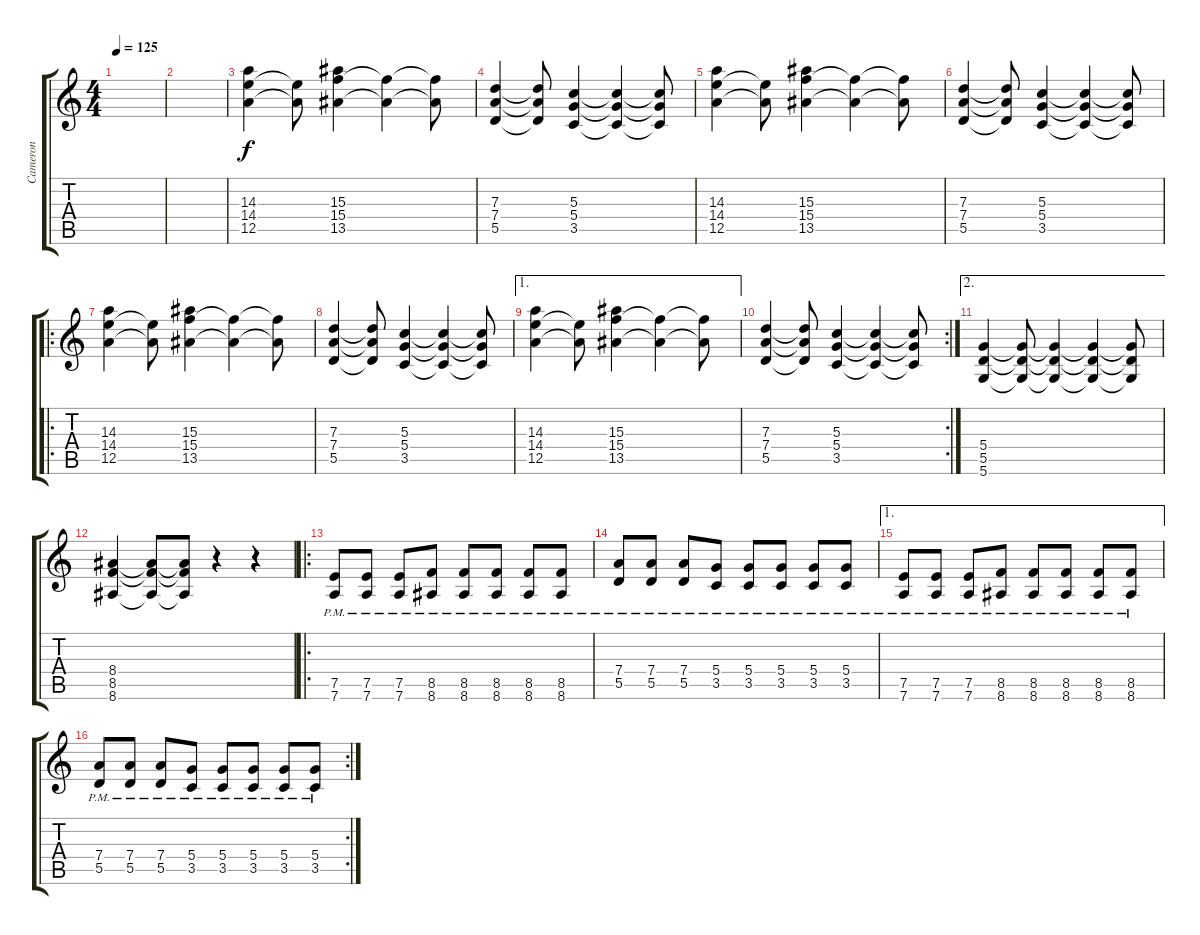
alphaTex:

\track ("Cameron" "Cameron") {instrument overdrivenguitar}
\staff {score tabs}
\tuning (E4 B3 G3 D3 A2 D2) {hide}
\ts (4 4)
\tempo 125
\clef g2
\ks c
|
|
(14.3 14.4 12.5).4{instrument acousticgrandpiano} (14.4{t} 12.5{t}).8 (15.3 15.4 13.5).4 (15.4{t} 13.5{t}).4 (15.4{t} 13.5{t}).8 |
(7.3 7.4 5.5).4 (7.3{t} 7.4{t} 5.5{t}).8 (5.3 5.4 3.5).4 (5.3{t} 5.4{t} 3.5{t}).4 (5.3{t} 5.4{t} 3.5{t}).8 |
(14.3 14.4 12.5).4{instrument acousticgrandpiano} (14.4{t} 12.5{t}).8 (15.3 15.4 13.5).4 (15.4{t} 13.5{t}).4 (15.4{t} 13.5{t}).8 |
(7.3 7.4 5.5).4 (7.3{t} 7.4{t} 5.5{t}).8 (5.3 5.4 3.5).4 (5.3{t} 5.4{t} 3.5{t}).4 (5.3{t} 5.4{t} 3.5{t}).8 |
\ro
(14.3 14.4 12.5).4{instrument acousticgrandpiano} (14.4{t} 12.5{t}).8 (15.3 15.4 13.5).4 (15.4{t} 13.5{t}).4 (15.4{t} 13.5{t}).8 |
(7.3 7.4 5.5).4 (7.3{t} 7.4{t} 5.5{t}).8 (5.3 5.4 3.5).4 (5.3{t} 5.4{t} 3.5{t}).4 (5.3{t} 5.4{t} 3.5{t}).8 |
\ae 1
(14.3 14.4 12.5).4{instrument acousticgrandpiano} (14.4{t} 12.5{t}).8 (15.3 15.4 13.5).4 (15.4{t} 13.5{t}).4 (15.4{t} 13.5{t}).8 |
\rc 2
(7.3 7.4 5.5).4 (7.3{t} 7.4{t} 5.5{t}).8 (5.3 5.4 3.5).4 (5.3{t} 5.4{t} 3.5{t}).4 (5.3{t} 5.4{t} 3.5{t}).8 |
\ae 2
(5.4 5.5 5.6).4{instrument acousticgrandpiano} (5.4{t} 5.5{t} 5.6{t}).8 (5.4{t} 5.5{t} 5.6{t}).4 (5.4{t} 5.5{t} 5.6{t}).4 (5.4{t} 5.5{t} 5.6{t}).8 |
(8.4 8.5 8.6).4 (8.4{t} 8.5{t} 8.6{t}).8 (8.4{t} 8.5{t} 8.6{t}).8 r.4 r.4 |
\ro
(7.5{pm} 7.6{pm}).8{instrument overdrivenguitar} (7.5{pm} 7.6{pm}).8 (7.5{pm} 7.6{pm}).8 (8.5{pm} 8.6{pm}).8 (8.5{pm} 8.6{pm}).8 (8.5{pm} 8.6{pm}).8 (8.5{pm} 8.6{pm}).8 (8.5{pm} 8.6{pm}).8 |
(7.4{pm} 5.5{pm}).8 (7.4{pm} 5.5{pm}).8 (7.4{pm} 5.5{pm}).8 (5.4{pm} 3.5{pm}).8 (5.4{pm} 3.5{pm}).8 (5.4{pm} 3.5{pm}).8 (5.4{pm} 3.5{pm}).8 (5.4{pm} 3.5{pm}).8 |
\ae 1
(7.5{pm} 7.6{pm}).8 (7.5{pm} 7.6{pm}).8 (7.5{pm} 7.6{pm}).8 (8.5{pm} 8.6{pm}).8 (8.5{pm} 8.6{pm}).8 (8.5{pm} 8.6{pm}).8 (8.5{pm} 8.6{pm}).8 (8.5{pm} 8.6{pm}).8 |
\rc 2
(7.4{pm} 5.5{pm}).8 (7.4{pm} 5.5{pm}).8 (7.4{pm} 5.5{pm}).8 (5.4{pm} 3.5{pm}).8 (5.4{pm} 3.5{pm}).8 (5.4{pm} 3.5{pm}).8 (5.4{pm} 3.5{pm}).8 (5.4{pm} 3.5{pm}).8
